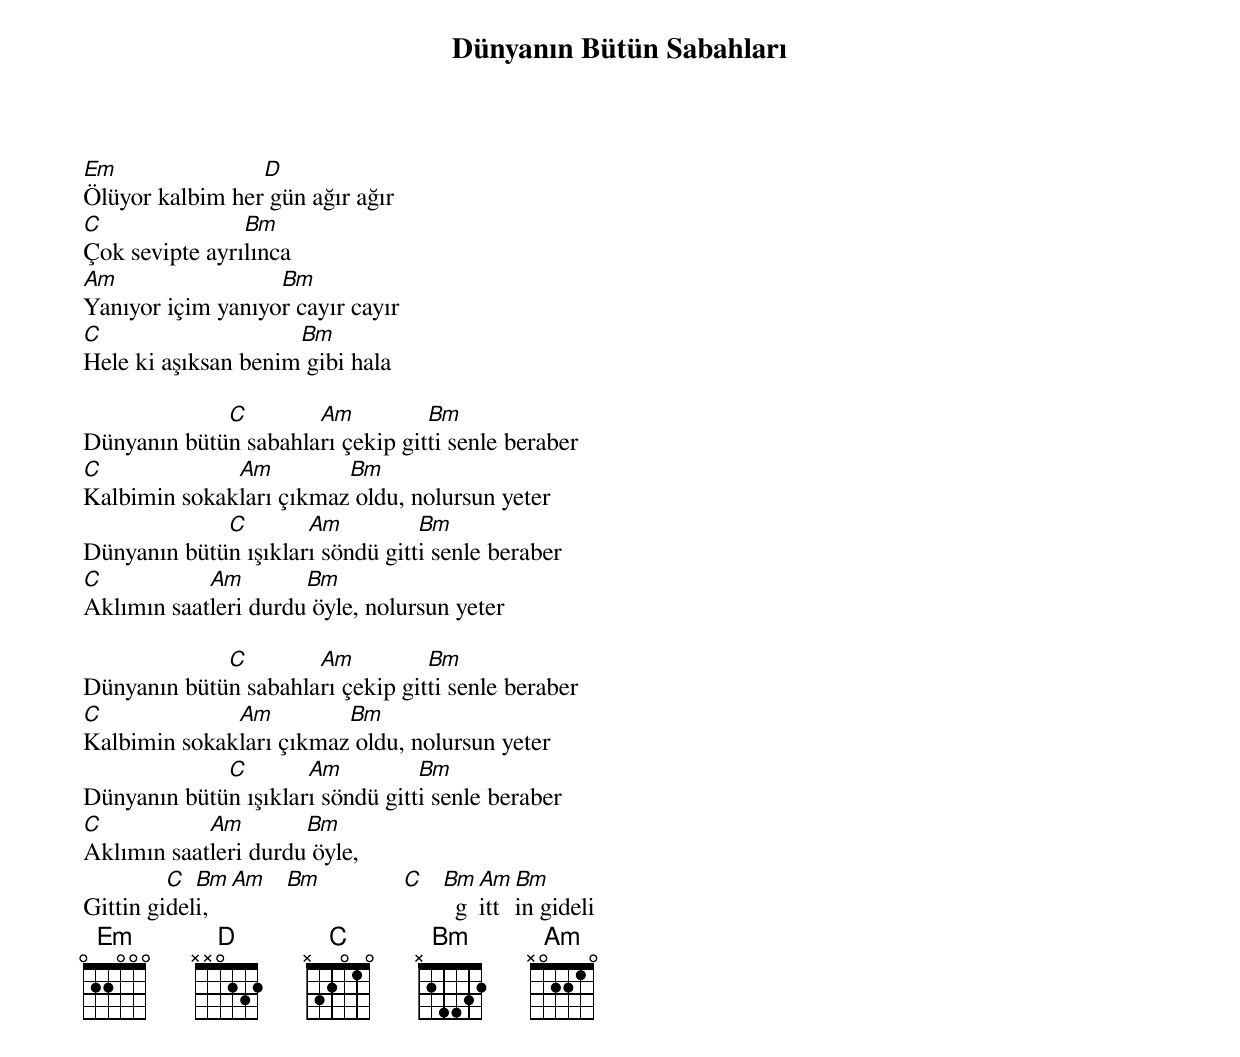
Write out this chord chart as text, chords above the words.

{title: Dünyanın Bütün Sabahları}
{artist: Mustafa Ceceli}

Em               D
Ölüyor kalbim her gün ağır ağır
C               Bm
Çok sevipte ayrılınca
Am                 Bm
Yanıyor içim yanıyor cayır cayır
C                    Bm
Hele ki aşıksan benim gibi hala

             C        Am          Bm
Dünyanın bütün sabahları çekip gitti senle beraber
C             Am         Bm
Kalbimin sokakları çıkmaz oldu, nolursun yeter
             C        Am          Bm
Dünyanın bütün ışıkları söndü gitti senle beraber
C           Am        Bm
Aklımın saatleri durdu öyle, nolursun yeter

             C        Am          Bm
Dünyanın bütün sabahları çekip gitti senle beraber
C             Am         Bm
Kalbimin sokakları çıkmaz oldu, nolursun yeter
             C        Am          Bm
Dünyanın bütün ışıkları söndü gitti senle beraber
C           Am        Bm
Aklımın saatleri durdu öyle,
         C  Bm Am Bm           C  Bm Am Bm
Gittin gideli,                      gittin gideli
